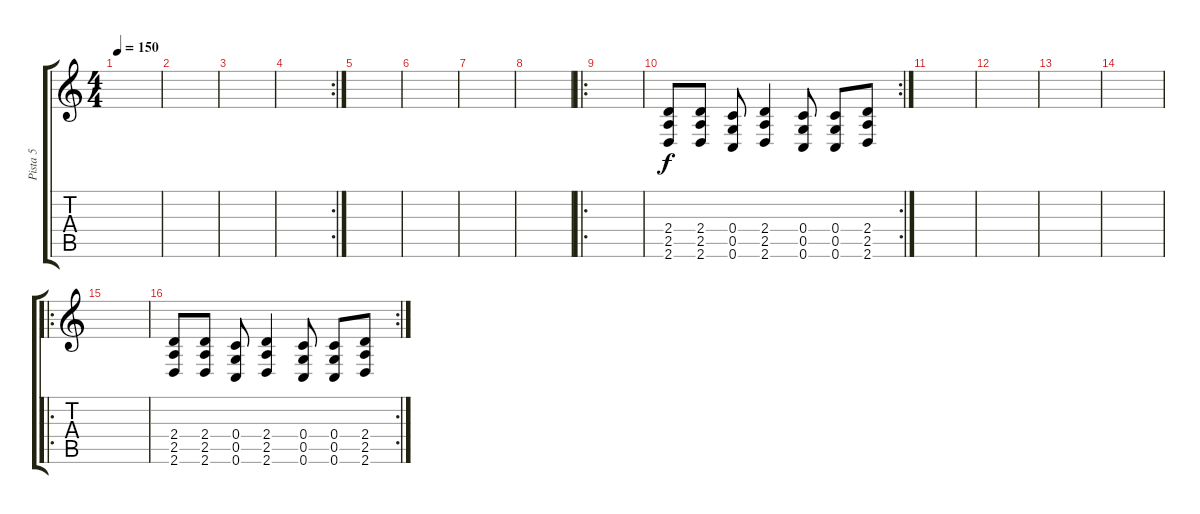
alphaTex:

\track ("Pista 5" "Pista 5") {instrument distortionguitar}
\staff {score tabs}
\tuning (D4 A3 F3 C3 G2 C2) {hide}
\ts (4 4)
\tempo 150
\clef g2
\ks c
|
|
|
\rc 2
|
|
|
|
|
\ro
|
\rc 2
(2.4 2.5 2.6).8 (2.4 2.5 2.6).8 (0.4 0.5 0.6).8 (2.4 2.5 2.6).4 (0.4 0.5 0.6).8 (0.4 0.5 0.6).8 (2.4 2.5 2.6).8 |
|
|
|
|
\ro
|
\rc 2
(2.4 2.5 2.6).8 (2.4 2.5 2.6).8 (0.4 0.5 0.6).8 (2.4 2.5 2.6).4 (0.4 0.5 0.6).8 (0.4 0.5 0.6).8 (2.4 2.5 2.6).8
